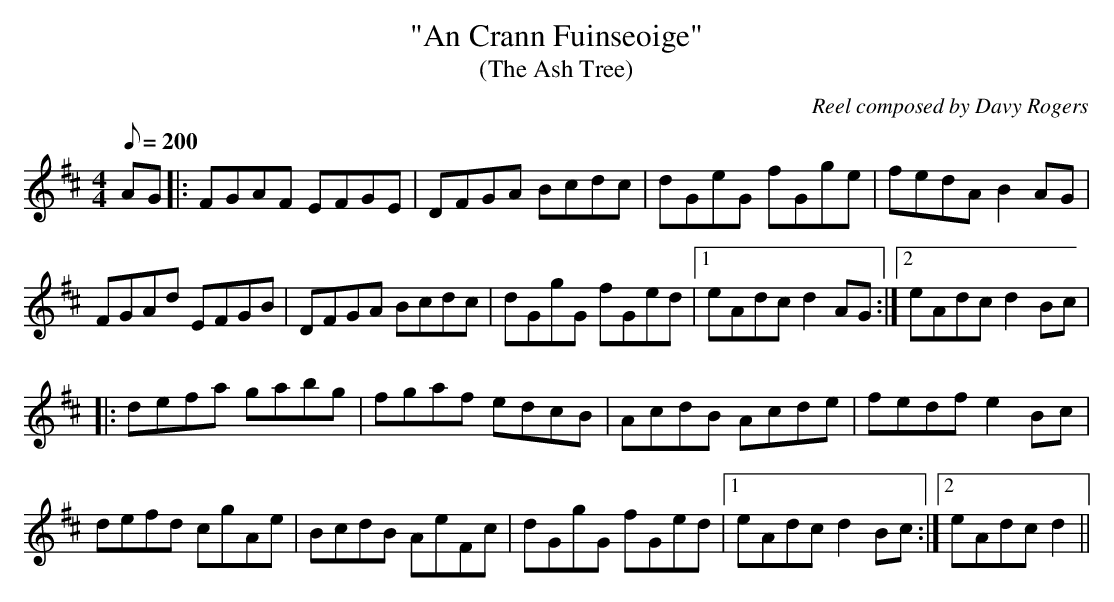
X:1
T:"An Crann Fuinseoige"
T:(The Ash Tree)
C:Reel composed by Davy Rogers
L:1/8
Q:200
M:4/4
K:D
AG |: FGAF EFGE | DFGA Bcdc | dGeG fGge | fedA B2 AG |
FGAd EFGB | DFGA Bcdc | \dGgG fGed |1 eAdc d2 AG :|2 eAdc d2 Bc |
|: defa gabg | fgaf edcB | AcdB Acde | fedf e2 Bc |
defd cgAe | BcdB AeFc | dGgG fGed |1 eAdc d2 Bc :|2 eAdc d2 ||
